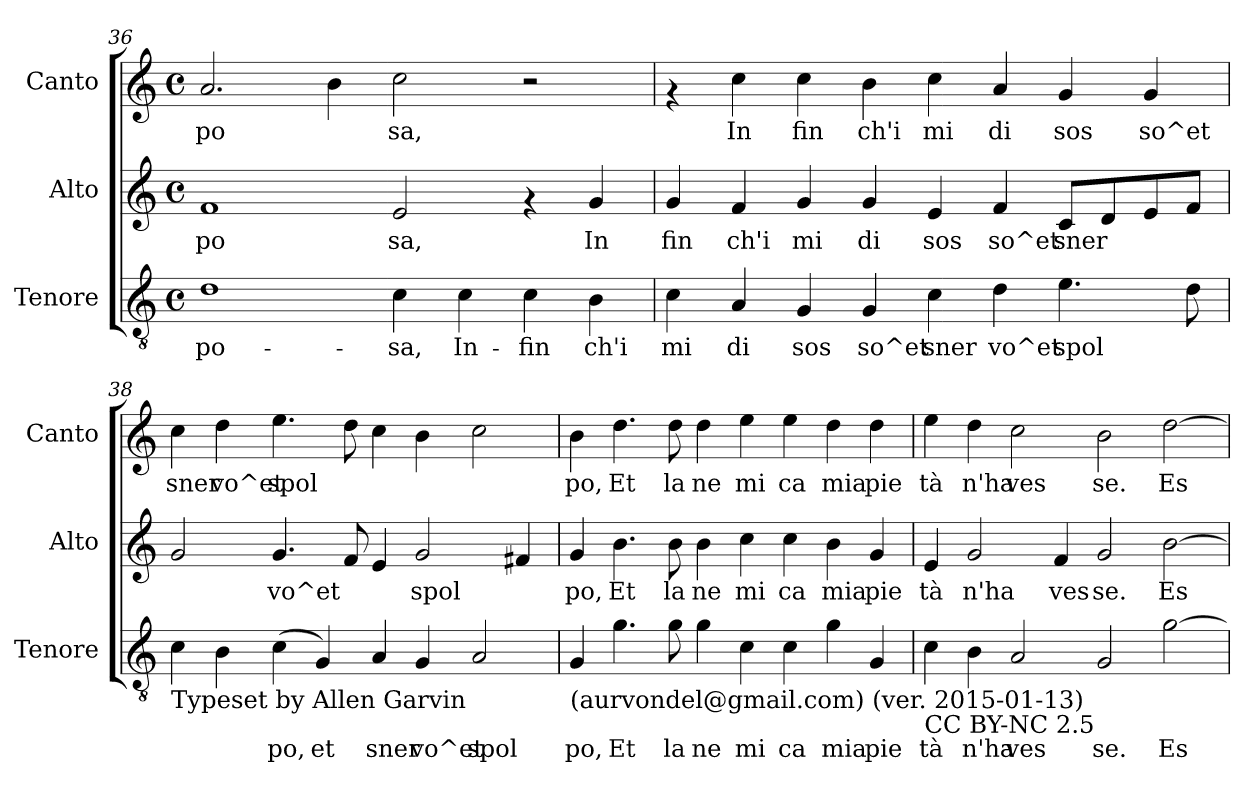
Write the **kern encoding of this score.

**kern	**text	**kern	**text	**kern	**text
*part3	*part3	*part2	*part2	*part1	*part1
*staff3	*staff3	*staff2	*staff2	*staff1	*staff1
*I"Tenore	*	*I"Alto	*	*I"Canto	*
*I'Tenore	*	*I'Alto	*	*I'Canto	*
*clefGv2	*	*clefG2	*	*clefG2	*
*k[]	*	*k[]	*	*k[]	*
*C:	*	*C:	*	*C:	*
*M4/4	*	*M4/4	*	*M4/4	*
*met(c)	*	*met(c)	*	*met(c)	*
=36	=36	=36	=36	=36	=36
!	!LO:LY:b:cj	!	!LO:LY:b:cj	!	!LO:LY:b:cj
1d	po-	1f	po	2.a/	po
!	!	!	!	!	!LO:LY:b:cj
.	.	.	.	4b\	.
!	!LO:LY:b:cj	!	!LO:LY:b:cj	!	!LO:LY:b:cj
4c\	-sa,	2e/	sa,	2cc\	sa,
!	!LO:LY:b:cj	!	!	!	!
4c\	In-	.	.	.	.
!	!LO:LY:b:cj	!	!	!	!
4c\	-fin	4rf	.	2r	.
!	!LO:LY:b:cj	!	!LO:LY:b:cj	!	!
4B\	ch'i	4g/	In	.	.
!!LO:PB:g=z
=37	=37	=37	=37	=37	=37
!	!LO:LY:b:cj	!	!LO:LY:b:cj	!	!
4c\	mi	4g/	fin	4rf	.
!	!LO:LY:b:cj	!	!LO:LY:b:cj	!	!LO:LY:b:cj
4A/	di	4f/	ch'i	4cc\	In
!	!LO:LY:b:cj	!	!LO:LY:b:cj	!	!LO:LY:b:cj
4G/	sos	4g/	mi	4cc\	fin
!	!LO:LY:b:cj	!	!LO:LY:b:cj	!	!LO:LY:b:cj
4G/	so^et	4g/	di	4b\	ch'i
!	!LO:LY:b:cj	!	!LO:LY:b:cj	!	!LO:LY:b:cj
4c\	sner	4e/	sos	4cc\	mi
!	!LO:LY:b:cj	!	!LO:LY:b:cj	!	!LO:LY:b:cj
4d\	vo^et	4f/	so^et	4a/	di
!	!LO:LY:b:cj	!	!LO:LY:b:cj	!	!LO:LY:b:cj
4.e\	spol	8c/L	sner	4g/	sos
!	!	!	!LO:LY:b:cj	!	!
.	.	8d/	.	.	.
!	!	!	!LO:LY:b:cj	!	!LO:LY:b:cj
.	.	8e/	.	4g/	so^et
!	!LO:LY:b:cj	!	!LO:LY:b:cj	!	!
8d\	.	8f/J	.	.	.
=38	=38	=38	=38	=38	=38
!LO:TX:b:t=Typeset by Allen Garvin	!	!	!	!	!
!	!LO:LY:b:cj	!	!LO:LY:b:cj	!	!LO:LY:b:cj
4c\	.	2g/	.	4cc\	sner
!	!LO:LY:b:cj	!	!	!	!LO:LY:b:cj
4B\	.	.	.	4dd\	vo^et
!	!LO:LY:b:cj	!	!LO:LY:b:cj	!	!LO:LY:b:cj
(>4c\	po,	4.g/	vo^et	4.ee\	spol
!	!LO:LY:b:cj	!	!	!	!
4G/)	et	.	.	.	.
!	!	!	!LO:LY:b:cj	!	!LO:LY:b:cj
.	.	8f/	.	8dd\	.
!	!LO:LY:b:cj	!	!LO:LY:b:cj	!	!LO:LY:b:cj
4A/	sner	4e/	.	4cc\	.
!	!LO:LY:b:cj	!	!LO:LY:b:cj	!	!LO:LY:b:cj
4G/	vo^et	2g/	spol	4b\	.
!	!LO:LY:b:cj	!	!	!	!LO:LY:b:cj
2A/	spol	.	.	2cc\	.
!	!	!	!LO:LY:b:cj	!	!
.	.	4f#X/	.	.	.
=39	=39	=39	=39	=39	=39
!LO:TX:b:t=(aurvondel@gmail.com) (ver. 2015-01-13)	!	!	!	!	!
!	!LO:LY:b:cj	!	!LO:LY:b:cj	!	!LO:LY:b:cj
4G/	po,	4g/	po,	4b\	po,
!	!LO:LY:b:cj	!	!LO:LY:b:cj	!	!LO:LY:b:cj
4.g\	Et	4.b\	Et	4.dd\	Et
!	!LO:LY:b:cj	!	!LO:LY:b:cj	!	!LO:LY:b:cj
8g\	la	8b\	la	8dd\	la
!	!LO:LY:b:cj	!	!LO:LY:b:cj	!	!LO:LY:b:cj
4g\	ne	4b\	ne	4dd\	ne
!	!LO:LY:b:cj	!	!LO:LY:b:cj	!	!LO:LY:b:cj
4c\	mi	4cc\	mi	4ee\	mi
!	!LO:LY:b:cj	!	!LO:LY:b:cj	!	!LO:LY:b:cj
4c\	ca	4cc\	ca	4ee\	ca
!	!LO:LY:b:cj	!	!LO:LY:b:cj	!	!LO:LY:b:cj
4g\	mia	4b\	mia	4dd\	mia
!	!LO:LY:b:cj	!	!LO:LY:b:cj	!	!LO:LY:b:cj
4G/	pie	4g/	pie	4dd\	pie
!!LO:PB:g=z
=40	=40	=40	=40	=40	=40
!LO:TX:b:t=CC BY-NC 2.5	!	!	!	!	!
!	!LO:LY:b:cj	!	!LO:LY:b:cj	!	!LO:LY:b:cj
4c\	tà	4e/	tà	4ee\	tà
!	!LO:LY:b:cj	!	!LO:LY:b:cj	!	!LO:LY:b:cj
4B\	n'ha	2g/	n'ha	4dd\	n'ha
!	!LO:LY:b:cj	!	!	!	!LO:LY:b:cj
2A/	ves	.	.	2cc\	ves
!	!	!	!LO:LY:b:cj	!	!
.	.	4f/	ves	.	.
!	!LO:LY:b:cj	!	!LO:LY:b:cj	!	!LO:LY:b:cj
2G/	se.	2g/	se.	2b\	se.
!	!LO:LY:b:cj	!	!LO:LY:b:cj	!	!LO:LY:b:cj
[>2g\	Es	[>2b\	Es	[>2dd\	Es
=	=	=	=	=	=
*-	*-	*-	*-	*-	*-
